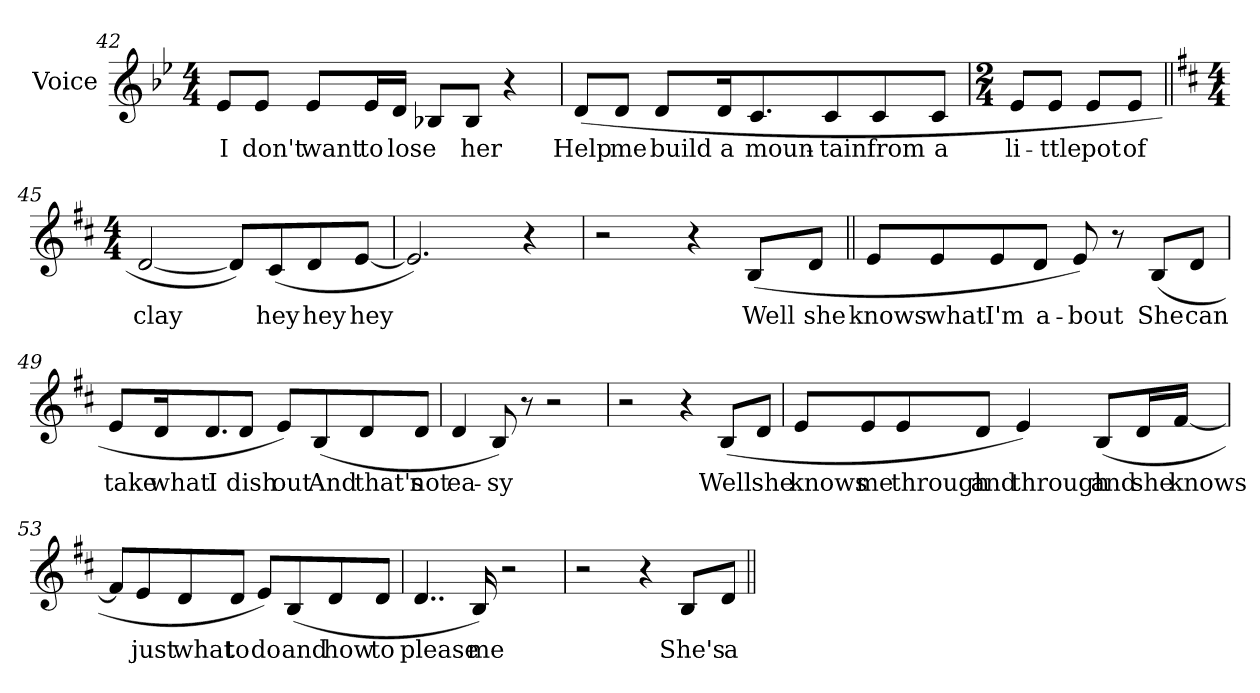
**kern	**text
*part1	*part1
*staff1	*staff1
*I"Voice	*
*I'Voice	*
*clefG2	*
*k[b-e-]	*
*B-:	*
*M4/4	*
=42	=42
!	!LO:LY:b:color=#000000
8e-i/L	I
!	!LO:LY:b:color=#000000
8e-i/J	don't
!	!LO:LY:b:color=#000000
8e-i/L	want
!	!LO:LY:b:color=#000000
16e-i/L	to
!	!LO:LY:b:color=#000000
16di/JJ	lose
8B-Xi/L	.
!	!LO:LY:b:color=#000000
8B-i/J	her
4r	.
!!LO:LB:g=z
=43	=43
!	!LO:LY:b:color=#000000
(8di/L	Help
!	!LO:LY:b:color=#000000
8di/J	me
!	!LO:LY:b:color=#000000
8di/L	build
!	!LO:LY:b:color=#000000
16di/k	a
!	!LO:LY:b:color=#000000
8.ci/	moun-
!	!LO:LY:b:color=#000000
8ci/	-tain
!	!LO:LY:b:color=#000000
8ci/	from
!	!LO:LY:b:color=#000000
8ci/J	a
=44	=44
*M2/4	*
!	!LO:LY:b:color=#000000
8e-i/L	li-
!	!LO:LY:b:color=#000000
8e-i/J	-ttle
!	!LO:LY:b:color=#000000
8e-i/L	pot
!	!LO:LY:b:color=#000000
8e-i/J	of
=45||	=45||
*k[f#c#]	*
*D:	*
*M4/4	*
!	!LO:LY:b:color=#000000
[2di/	clay
8di/L])	.
!	!LO:LY:b:color=#000000
(8c#i/	hey
!	!LO:LY:b:color=#000000
8di/	hey
!	!LO:LY:b:color=#000000
[8ei/J	hey
=46	=46
2.ei/])	.
4r	.
!!LO:LB:g=z
=47	=47
2r	.
4r	.
!	!LO:LY:b:color=#000000
(8Bi/L	Well
!	!LO:LY:b:color=#000000
8di/J	she
=48||	=48||
!	!LO:LY:b:color=#000000
8ei/L	knows
!	!LO:LY:b:color=#000000
8ei/	what
!	!LO:LY:b:color=#000000
8ei/	I'm
!	!LO:LY:b:color=#000000
8di/J	a-
!	!LO:LY:b:color=#000000
8ei/)	-bout
8r	.
!	!LO:LY:b:color=#000000
(8Bi/L	She
!	!LO:LY:b:color=#000000
8di/J	can
=49	=49
!	!LO:LY:b:color=#000000
8ei/L	take
!	!LO:LY:b:color=#000000
16di/k	what
!	!LO:LY:b:color=#000000
8.di/	I
!	!LO:LY:b:color=#000000
8di/J	dish
!	!LO:LY:b:color=#000000
8ei/L)	out
!	!LO:LY:b:color=#000000
(8Bi/	And
!	!LO:LY:b:color=#000000
8di/	that's
!	!LO:LY:b:color=#000000
8di/J	not
!!LO:LB:g=z
=50	=50
!	!LO:LY:b:color=#000000
4di/	ea-
!	!LO:LY:b:color=#000000
8Bi/)	-sy
8r	.
2r	.
=51	=51
2r	.
4r	.
!	!LO:LY:b:color=#000000
(8Bi/L	Well
!	!LO:LY:b:color=#000000
8di/J	she
=52	=52
!	!LO:LY:b:color=#000000
8ei/L	knows
!	!LO:LY:b:color=#000000
8ei/	me
!	!LO:LY:b:color=#000000
8ei/	through
!	!LO:LY:b:color=#000000
8di/J	and
!	!LO:LY:b:color=#000000
4ei/)	through
!	!LO:LY:b:color=#000000
(8Bi/L	and
!	!LO:LY:b:color=#000000
16di/L	she
!	!LO:LY:b:color=#000000
[16f#i/JJ	knows
!!LO:LB:g=z
=53	=53
8f#i/L]	.
!	!LO:LY:b:color=#000000
8ei/	just
!	!LO:LY:b:color=#000000
8di/	what
!	!LO:LY:b:color=#000000
8di/J	to
!	!LO:LY:b:color=#000000
8ei/L)	do
!	!LO:LY:b:color=#000000
(8Bi/	and
!	!LO:LY:b:color=#000000
8di/	how
!	!LO:LY:b:color=#000000
8di/J	to
=54	=54
!	!LO:LY:b:color=#000000
4..di/	please
!	!LO:LY:b:color=#000000
16Bi/)	me
2r	.
=55	=55
2r	.
4r	.
!	!LO:LY:b:color=#000000
8Bi/L	She's
!	!LO:LY:b:color=#000000
8di/J	a
=||	=||
*-	*-
